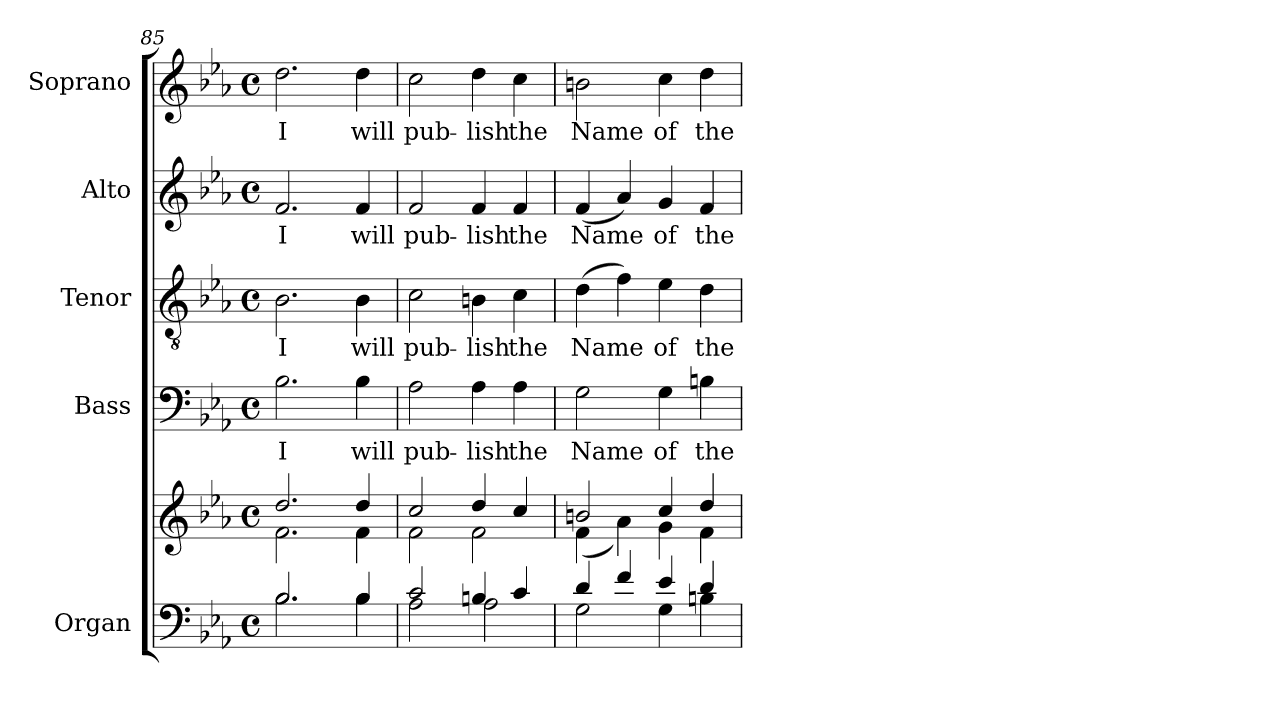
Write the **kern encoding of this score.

**kern	**kern	**kern	**text	**kern	**text	**kern	**text	**kern	**text
*part5	*part5	*part4	*part4	*part3	*part3	*part2	*part2	*part1	*part1
*staff6	*staff5	*staff4	*staff4	*staff3	*staff3	*staff2	*staff2	*staff1	*staff1
*I"Organ	*	*I"Bass	*	*I"Tenor	*	*I"Alto	*	*I"Soprano	*
*I'Org.	*	*I'B.	*	*I'T.	*	*I'A.	*	*I'S.	*
*clefF4	*clefG2	*clefF4	*	*clefGv2	*	*clefG2	*	*clefG2	*
*	*	*	*	*ITrd7c12	*	*	*	*	*
*k[b-e-a-]	*k[b-e-a-]	*k[b-e-a-]	*	*k[b-e-a-]	*	*k[b-e-a-]	*	*k[b-e-a-]	*
*E-:	*E-:	*E-:	*	*E-:	*	*E-:	*	*E-:	*
*M4/4	*M4/4	*M4/4	*	*M4/4	*	*M4/4	*	*M4/4	*
*met(c)	*met(c)	*met(c)	*	*met(c)	*	*met(c)	*	*met(c)	*
=85	=85	=85	=85	=85	=85	=85	=85	=85	=85
*^	*^	*	*	*	*	*	*	*	*
!	!	!	!	!	!LO:LY:b:color=#000000	!	!	!	!	!	!
!	!	!	!	!	!	!	!LO:LY:b:color=#000000	!	!	!	!
!	!	!	!	!	!	!	!	!	!LO:LY:b:color=#000000	!	!
!	!	!	!	!	!	!	!	!	!	!	!LO:LY:b:color=#000000
2.B-i/	2.B-i\	2.ddi/	2.fi\	2.B-i\	I	2.BB-i\	I	2.fi/	I	2.ddi\	I
!	!	!	!	!	!LO:LY:b:color=#000000	!	!	!	!	!	!
!	!	!	!	!	!	!	!LO:LY:b:color=#000000	!	!	!	!
!	!	!	!	!	!	!	!	!	!LO:LY:b:color=#000000	!	!
!	!	!	!	!	!	!	!	!	!	!	!LO:LY:b:color=#000000
4B-i/	4B-i\	4ddi/	4fi\	4B-i\	will	4BB-i\	will	4fi/	will	4ddi\	will
=86	=86	=86	=86	=86	=86	=86	=86	=86	=86	=86	=86
!	!	!	!	!	!LO:LY:b:color=#000000	!	!	!	!	!	!
!	!	!	!	!	!	!	!LO:LY:b:color=#000000	!	!	!	!
!	!	!	!	!	!	!	!	!	!LO:LY:b:color=#000000	!	!
!	!	!	!	!	!	!	!	!	!	!	!LO:LY:b:color=#000000
2ci/	2A-i\	2cci/	2fi\	2A-i\	pub-	2Ci\	pub-	2fi/	pub-	2cci\	pub-
!	!	!	!	!	!LO:LY:b:color=#000000	!	!	!	!	!	!
!	!	!	!	!	!	!	!LO:LY:b:color=#000000	!	!	!	!
!	!	!	!	!	!	!	!	!	!LO:LY:b:color=#000000	!	!
!	!	!	!	!	!	!	!	!	!	!	!LO:LY:b:color=#000000
4Bni/	2A-i\	4ddi/	2fi\	4A-i\	-lish	4BBni\	-lish	4fi/	-lish	4ddi\	-lish
!	!	!	!	!	!LO:LY:b:color=#000000	!	!	!	!	!	!
!	!	!	!	!	!	!	!LO:LY:b:color=#000000	!	!	!	!
!	!	!	!	!	!	!	!	!	!LO:LY:b:color=#000000	!	!
!	!	!	!	!	!	!	!	!	!	!	!LO:LY:b:color=#000000
4ci/	.	4cci/	.	4A-i\	the	4Ci\	the	4fi/	the	4cci\	the
=87	=87	=87	=87	=87	=87	=87	=87	=87	=87	=87	=87
!	!	!	!	!	!LO:LY:b:color=#000000	!	!	!	!	!	!
!	!	!	!	!	!	!	!LO:LY:b:color=#000000	!	!	!	!
!	!	!	!	!	!	!	!	!	!LO:LY:b:color=#000000	!	!
!	!	!	!	!	!	!	!	!	!	!	!LO:LY:b:color=#000000
4di/	2Gi\	2bni/	(4fi\	2Gi\	Name	(4Di\	Name	(4fi/	Name	2bni\	Name
4fi/	.	.	4a-i\)	.	.	4Fi\)	.	4a-i/)	.	.	.
!	!	!	!	!	!LO:LY:b:color=#000000	!	!	!	!	!	!
!	!	!	!	!	!	!	!LO:LY:b:color=#000000	!	!	!	!
!	!	!	!	!	!	!	!	!	!LO:LY:b:color=#000000	!	!
!	!	!	!	!	!	!	!	!	!	!	!LO:LY:b:color=#000000
4e-i/	4Gi\	4cci/	4gi\	4Gi\	of	4E-i\	of	4gi/	of	4cci\	of
!	!	!	!	!	!LO:LY:b:color=#000000	!	!	!	!	!	!
!	!	!	!	!	!	!	!LO:LY:b:color=#000000	!	!	!	!
!	!	!	!	!	!	!	!	!	!LO:LY:b:color=#000000	!	!
!	!	!	!	!	!	!	!	!	!	!	!LO:LY:b:color=#000000
4di/	4Bni\	4ddi/	4fi\	4Bni\	the	4Di\	the	4fi/	the	4ddi\	the
*v	*v	*	*	*	*	*	*	*	*	*	*
*	*v	*v	*	*	*	*	*	*	*	*
=	=	=	=	=	=	=	=	=	=
*-	*-	*-	*-	*-	*-	*-	*-	*-	*-
